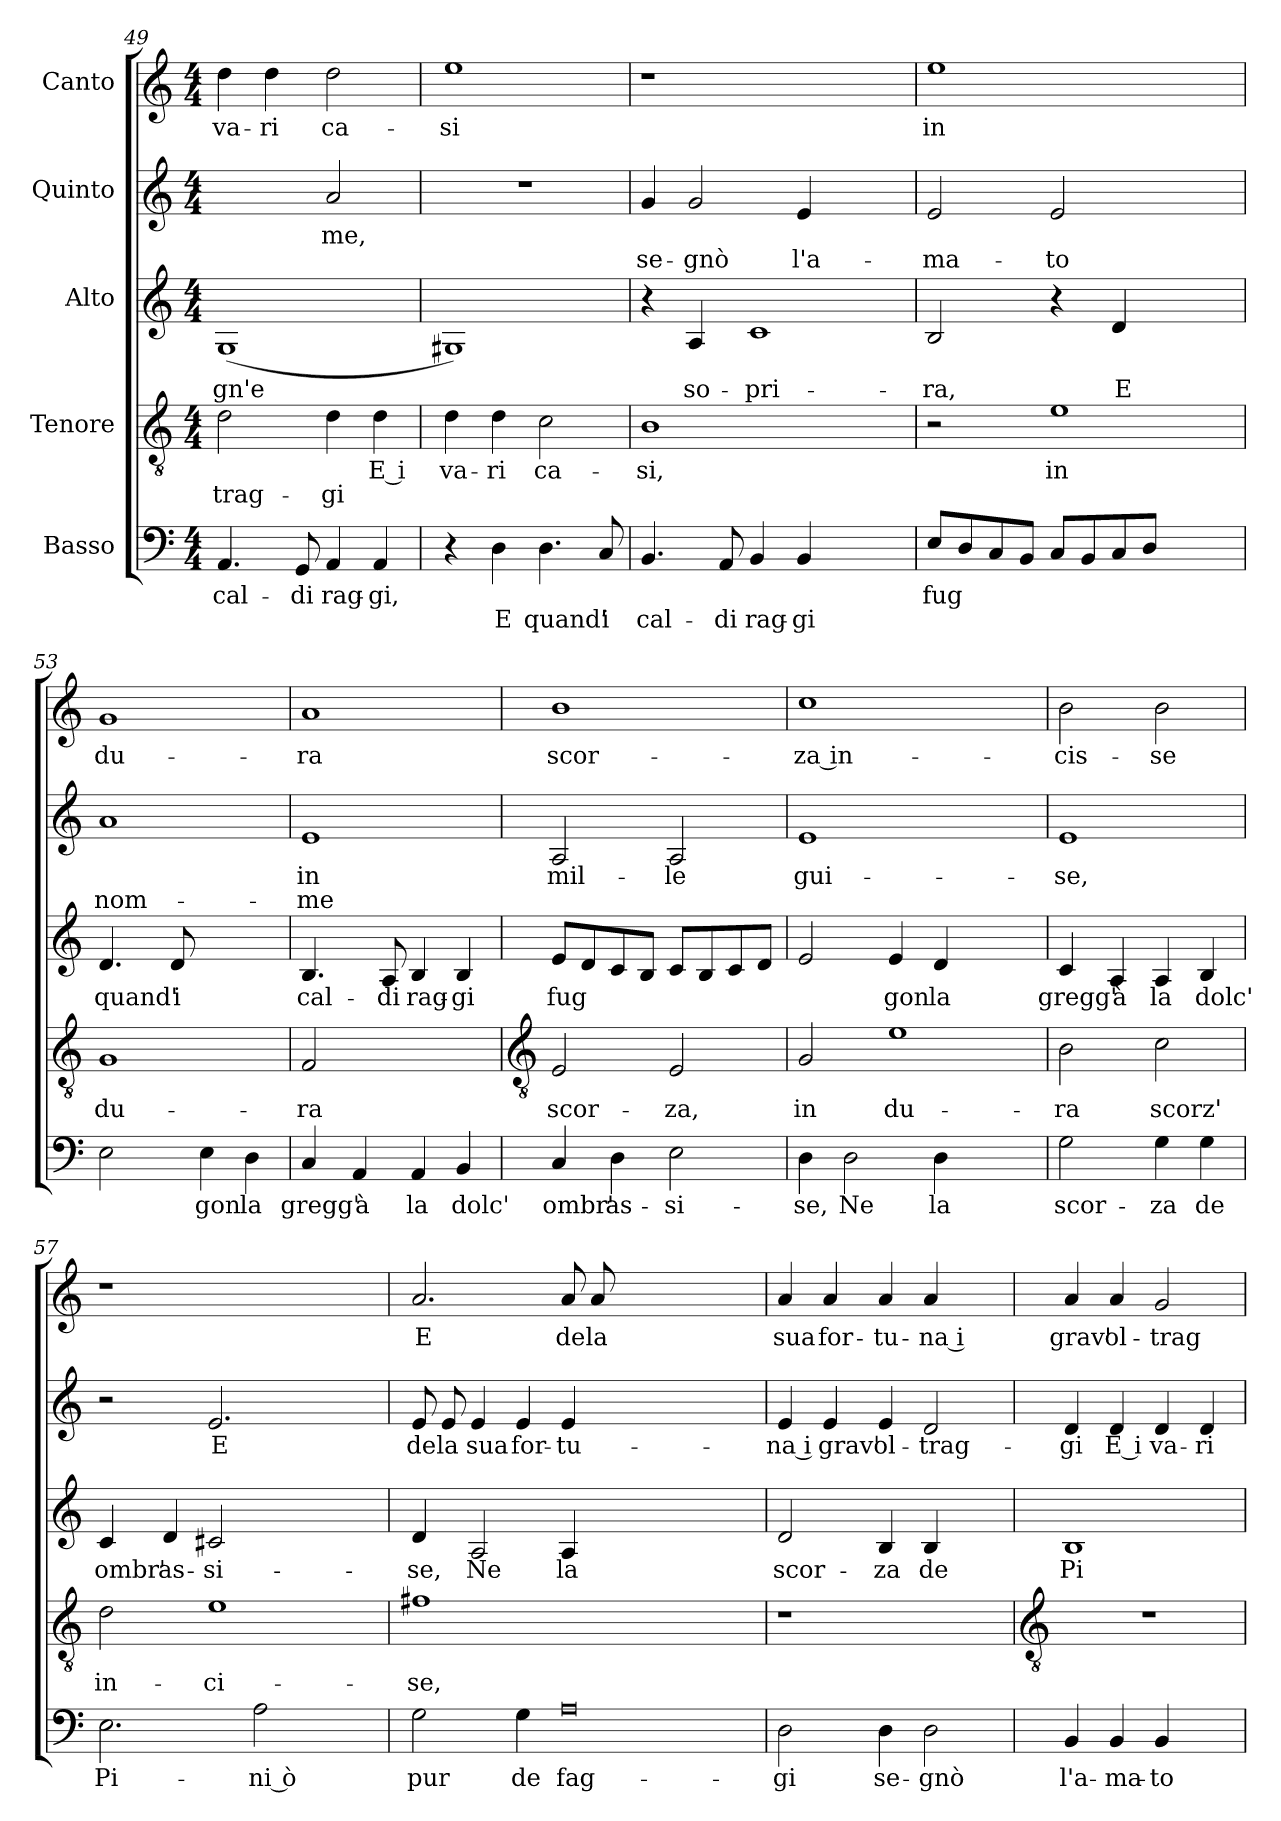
**kern	**text	**text	**kern	**text	**text	**kern	**text	**kern	**text	**text	**kern	**text
*part5	*part5	*part5	*part4	*part4	*part4	*part3	*part3	*part2	*part2	*part2	*part1	*part1
*staff5	*staff5	*staff5	*staff4	*staff4	*staff4	*staff3	*staff3	*staff2	*staff2	*staff2	*staff1	*staff1
*I"Basso	*	*	*I"Tenore	*	*	*I"Alto	*	*I"Quinto	*	*	*I"Canto	*
!!LO:LB:g=z
*clefF4	*	*	*clefGv2	*	*	*clefG2	*	*clefG2	*	*	*clefG2	*
*k[]	*	*	*k[]	*	*	*k[]	*	*k[]	*	*	*k[]	*
*C:	*	*	*C:	*	*	*C:	*	*C:	*	*	*C:	*
*M4/4	*	*	*M4/4	*	*	*M4/4	*	*M4/4	*	*	*M4/4	*
=49	=49	=49	=49	=49	=49	=49	=49	=49	=49	=49	=49	=49
!	!LO:LY:b	!	!	!	!LO:LY:b	!	!LO:LY:b	!	!	!	!	!LO:LY:b
4.AA	cal-	.	2d	.	-trag-	(<1G	-gn'e	2ayy]	.	.	4dd	va-
!	!	!	!	!	!	!	!	!	!	!	!	!LO:LY:b
.	.	.	.	.	.	.	.	.	.	.	4dd	-ri
!	!LO:LY:b	!	!	!	!	!	!	!	!	!	!	!
8GG	-di	.	.	.	.	.	.	.	.	.	.	.
!	!LO:LY:b	!	!	!	!LO:LY:b	!	!	!	!LO:LY:b	!	!	!LO:LY:b
4AA	rag-	.	4d	.	-gi	.	.	2a	-me,	.	2dd	ca-
!	!LO:LY:b	!	!	!LO:LY:b	!	!	!	!	!	!	!	!
4AA	-gi,	.	4d	E i	.	.	.	.	.	.	.	.
!!LO:LB:g=z
=50	=50	=50	=50	=50	=50	=50	=50	=50	=50	=50	=50	=50
!	!	!	!	!LO:LY:b	!	!	!	!	!	!	!	!LO:LY:b
4r	.	.	4d	va-	.	1G#X)	.	1r	.	.	1ee	-si
!	!	!LO:LY:b	!	!LO:LY:b	!	!	!	!	!	!	!	!
4D	.	E	4d	-ri	.	.	.	.	.	.	.	.
!	!	!LO:LY:b	!	!LO:LY:b	!	!	!	!	!	!	!	!
4.D	.	quand'	2c	ca-	.	.	.	.	.	.	.	.
!	!	!LO:LY:b	!	!	!	!	!	!	!	!	!	!
8C	.	i	.	.	.	.	.	.	.	.	.	.
=51	=51	=51	=51	=51	=51	=51	=51	=51	=51	=51	=51	=51
!	!	!LO:LY:b	!	!LO:LY:b	!	!	!	!	!	!LO:LY:b	!	!
4.BB	.	cal-	1B	-si,	.	4r	.	4g	.	se-	1r	.
!	!	!	!	!	!	!	!LO:LY:b	!	!	!LO:LY:b	!	!
.	.	.	.	.	.	4A	so-	2g	.	-gnò	.	.
!	!	!LO:LY:b	!	!	!	!	!	!	!	!	!	!
8AA	.	-di	.	.	.	.	.	.	.	.	.	.
!	!	!LO:LY:b	!	!	!	!	!LO:LY:b	!	!	!	!	!
4BB	.	rag-	.	.	.	1c	-pri-	.	.	.	.	.
!	!	!LO:LY:b	!	!	!	!	!	!	!	!LO:LY:b	!	!
4BB	.	-gi	.	.	.	.	.	4e	.	l'a-	.	.
2ryy	.	.	2ryy	.	.	.	.	2ryy	.	.	2ryy	.
=52	=52	=52	=52	=52	=52	=52	=52	=52	=52	=52	=52	=52
!	!LO:LY:b	!	!	!	!	!	!LO:LY:b	!	!	!LO:LY:b	!	!LO:LY:b
8EL	fug	.	2r	.	.	2B	-ra,	2e	.	-ma-	1ee	in
8D	.	.	.	.	.	.	.	.	.	.	.	.
8C	.	.	.	.	.	.	.	.	.	.	.	.
8BBJ	.	.	.	.	.	.	.	.	.	.	.	.
!	!	!	!	!LO:LY:b	!	!	!	!	!	!LO:LY:b	!	!
8CL	.	.	1e	in	.	4r	.	2e	.	-to	.	.
8BB	.	.	.	.	.	.	.	.	.	.	.	.
!	!	!	!	!	!	!	!LO:LY:b	!	!	!	!	!
8C	.	.	.	.	.	4d	E	.	.	.	.	.
8DJ	.	.	.	.	.	.	.	.	.	.	.	.
2ryy	.	.	.	.	.	2ryy	.	2ryy	.	.	2ryy	.
=53	=53	=53	=53	=53	=53	=53	=53	=53	=53	=53	=53	=53
!	!	!	!	!LO:LY:b	!	!	!LO:LY:b	!	!	!LO:LY:b	!	!LO:LY:b
2E	.	.	1G	du-	.	4.d	quand'	1a	.	nom-	1g	du-
!	!	!	!	!	!	!	!LO:LY:b	!	!	!	!	!
.	.	.	.	.	.	8d	i	.	.	.	.	.
!	!LO:LY:b	!	!	!	!	!	!	!	!	!	!	!
4E	gon	.	.	.	.	2ryy	.	.	.	.	.	.
!	!LO:LY:b	!	!	!	!	!	!	!	!	!	!	!
4D	la	.	.	.	.	.	.	.	.	.	.	.
!!LO:LB:g=z
=54	=54	=54	=54	=54	=54	=54	=54	=54	=54	=54	=54	=54
!	!LO:LY:b	!	!	!LO:LY:b	!	!	!LO:LY:b	!	!LO:LY:b	!LO:LY:b	!	!LO:LY:b
4C	gregg'	.	2F	-ra	.	4.B	cal-	1e	-in	me	1a	-ra
!	!LO:LY:b	!	!	!	!	!	!	!	!	!	!	!
4AA	à	.	.	.	.	.	.	.	.	.	.	.
!	!	!	!	!	!	!	!LO:LY:b	!	!	!	!	!
.	.	.	.	.	.	8A	-di	.	.	.	.	.
!	!LO:LY:b	!	!	!	!	!	!LO:LY:b	!	!	!	!	!
4AA	la	.	2ryy	.	.	4B	rag-	.	.	.	.	.
!	!LO:LY:b	!	!	!	!	!	!LO:LY:b	!	!	!	!	!
4BB	dolc'	.	.	.	.	4B	-gi	.	.	.	.	.
!!LO:LB:g=z
=55	=55	=55	=55	=55	=55	=55	=55	=55	=55	=55	=55	=55
*	*	*	*clefGv2	*	*	*	*	*	*	*	*	*
!	!LO:LY:b	!	!	!LO:LY:b	!	!	!LO:LY:b	!	!LO:LY:b	!	!	!LO:LY:b
4C	ombr'	.	2E	scor-	.	8eL	fug	2A	mil-	.	1b	scor-
.	.	.	.	.	.	8d	.	.	.	.	.	.
!	!LO:LY:b	!	!	!	!	!	!	!	!	!	!	!
4D	as-	.	.	.	.	8c	.	.	.	.	.	.
.	.	.	.	.	.	8BJ	.	.	.	.	.	.
!	!LO:LY:b	!	!	!LO:LY:b	!	!	!	!	!LO:LY:b	!	!	!
2E	-si-	.	2E	-za,	.	8cL	.	2A	-le	.	.	.
.	.	.	.	.	.	8B	.	.	.	.	.	.
.	.	.	.	.	.	8c	.	.	.	.	.	.
.	.	.	.	.	.	8dJ	.	.	.	.	.	.
!!LO:LB:g=z
=56	=56	=56	=56	=56	=56	=56	=56	=56	=56	=56	=56	=56
!	!LO:LY:b	!	!	!LO:LY:b	!	!	!	!	!LO:LY:b	!	!	!LO:LY:b
4D	-se,	.	2G	in	.	2e	.	1e	gui-	.	1cc	-za in-
!	!LO:LY:b	!	!	!	!	!	!	!	!	!	!	!
2D	Ne	.	.	.	.	.	.	.	.	.	.	.
!	!	!	!	!LO:LY:b	!	!	!LO:LY:b	!	!	!	!	!
.	.	.	1e	du-	.	4e	gon	.	.	.	.	.
!	!LO:LY:b	!	!	!	!	!	!LO:LY:b	!	!	!	!	!
4D	la	.	.	.	.	4d	la	.	.	.	.	.
2ryy	.	.	.	.	.	2ryy	.	2ryy	.	.	2ryy	.
!!LO:LB:g=z
=56A	=56A	=56A	=56A	=56A	=56A	=56A	=56A	=56A	=56A	=56A	=56A	=56A
!	!LO:LY:b	!	!	!LO:LY:b	!	!	!LO:LY:b	!	!LO:LY:b	!	!	!LO:LY:b
2G	scor-	.	2B	-ra	.	4c	gregg'	1e	-se,	.	2b	-cis-
!	!	!	!	!	!	!	!LO:LY:b	!	!	!	!	!
.	.	.	.	.	.	4A	à	.	.	.	.	.
!	!LO:LY:b	!	!	!LO:LY:b	!	!	!LO:LY:b	!	!	!	!	!LO:LY:b
4G	-za	.	2c	scorz'	.	4A	la	.	.	.	2b	-se
!	!LO:LY:b	!	!	!	!	!	!LO:LY:b	!	!	!	!	!
4G	de	.	.	.	.	4B	dolc'	.	.	.	.	.
=57A	=57A	=57A	=57A	=57A	=57A	=57A	=57A	=57A	=57A	=57A	=57A	=57A
!	!LO:LY:b	!	!	!LO:LY:b	!	!	!LO:LY:b	!	!	!	!	!
2.E	Pi-	.	2d	in-	.	4c	ombr'	2r	.	.	1r	.
!	!	!	!	!	!	!	!LO:LY:b	!	!	!	!	!
.	.	.	.	.	.	4d	as-	.	.	.	.	.
!	!	!	!	!LO:LY:b	!	!	!LO:LY:b	!	!LO:LY:b	!	!	!
.	.	.	1e	-ci-	.	2c#X	-si-	2.e	E	.	.	.
!	!LO:LY:b	!	!	!	!	!	!	!	!	!	!	!
2A	-ni ò	.	.	.	.	.	.	.	.	.	.	.
.	.	.	.	.	.	2ryy	.	.	.	.	2ryy	.
4ryy	.	.	.	.	.	.	.	4ryy	.	.	.	.
=57B	=57B	=57B	=57B	=57B	=57B	=57B	=57B	=57B	=57B	=57B	=57B	=57B
!	!LO:LY:b	!	!	!LO:LY:b	!	!	!LO:LY:b	!	!LO:LY:b	!	!	!LO:LY:b
2G	pur	.	1f#X	-se,	.	4d	-se,	8e	de	.	2.a	E
!	!	!	!	!	!	!	!	!	!LO:LY:b	!	!	!
.	.	.	.	.	.	.	.	8e	la	.	.	.
!	!	!	!	!	!	!	!LO:LY:b	!	!LO:LY:b	!	!	!
.	.	.	.	.	.	2A	Ne	4e	sua	.	.	.
!	!LO:LY:b	!	!	!	!	!	!	!	!LO:LY:b	!	!	!
4G	de	.	.	.	.	.	.	4e	for-	.	.	.
!	!LO:LY:b	!	!	!	!	!	!LO:LY:b	!	!LO:LY:b	!	!	!LO:LY:b
0A	fag-	.	.	.	.	4A	la	4e	-tu-	.	8a	de
!	!	!	!	!	!	!	!	!	!	!	!	!LO:LY:b
.	.	.	.	.	.	.	.	.	.	.	8a	la
.	.	.	1..ryy	.	.	1..ryy	.	1..ryy	.	.	1..ryy	.
=58A	=58A	=58A	=58A	=58A	=58A	=58A	=58A	=58A	=58A	=58A	=58A	=58A
!	!LO:LY:b	!	!	!	!	!	!LO:LY:b	!	!LO:LY:b	!	!	!LO:LY:b
2D	-gi	.	1r	.	.	2d	scor-	4e	-na i	.	4a	sua
!	!	!	!	!	!	!	!	!	!LO:LY:b	!	!	!LO:LY:b
.	.	.	.	.	.	.	.	4e	grav'	.	4a	for-
!	!LO:LY:b	!	!	!	!	!	!LO:LY:b	!	!LO:LY:b	!	!	!LO:LY:b
4D	se-	.	.	.	.	4B	-za	4e	ol-	.	4a	-tu-
!	!LO:LY:b	!	!	!	!	!	!LO:LY:b	!	!LO:LY:b	!	!	!LO:LY:b
2D	-gnò	.	.	.	.	4B	de	2d	-trag-	.	4a	-na i
.	.	.	4ryy	.	.	4ryy	.	.	.	.	4ryy	.
!!LO:LB:g=z
=58B	=58B	=58B	=58B	=58B	=58B	=58B	=58B	=58B	=58B	=58B	=58B	=58B
*	*	*	*clefGv2	*	*	*	*	*	*	*	*	*
!	!LO:LY:b	!	!	!	!	!	!LO:LY:b	!	!LO:LY:b	!	!	!LO:LY:b
4BB	l'a-	.	1r	.	.	1B	Pi-	4d	-gi	.	4a	grav'
!	!LO:LY:b	!	!	!	!	!	!	!	!LO:LY:b	!	!	!LO:LY:b
4BB	-ma-	.	.	.	.	.	.	4d	E i	.	4a	ol-
!	!LO:LY:b	!	!	!	!	!	!	!	!LO:LY:b	!	!	!LO:LY:b
4BB	-to	.	.	.	.	.	.	4d	va-	.	2g	-trag-
!	!	!	!	!	!	!	!	!	!LO:LY:b	!	!	!
4ryy	.	.	.	.	.	.	.	4d	-ri	.	.	.
=	=	=	=	=	=	=	=	=	=	=	=	=
*-	*-	*-	*-	*-	*-	*-	*-	*-	*-	*-	*-	*-
